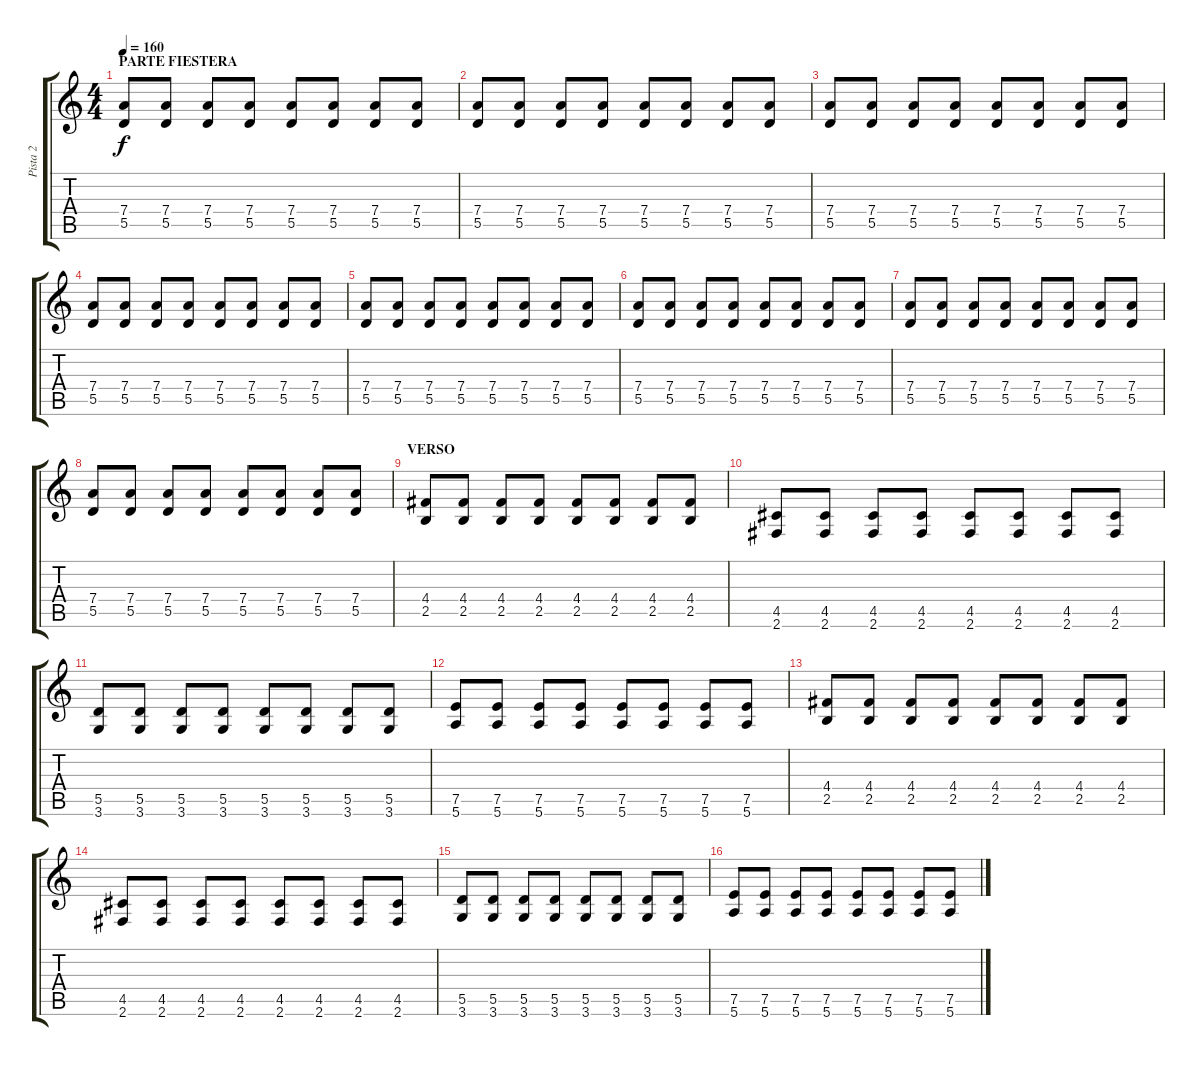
\track ("Pista 2" "Pista 2") {instrument overdrivenguitar}
\staff {score tabs}
\tuning (E4 B3 G3 D3 A2 E2) {hide}
\ts (4 4)
\section ("" "PARTE FIESTERA")
\tempo 160
\clef g2
\ks c
(7.4 5.5).8{dy f volume 6} (7.4 5.5).8 (7.4 5.5).8 (7.4 5.5).8 (7.4 5.5).8 (7.4 5.5).8 (7.4 5.5).8 (7.4 5.5).8 |
(7.4 5.5).8 (7.4 5.5).8 (7.4 5.5).8 (7.4 5.5).8 (7.4 5.5).8 (7.4 5.5).8 (7.4 5.5).8 (7.4 5.5).8 |
(7.4 5.5).8 (7.4 5.5).8 (7.4 5.5).8 (7.4 5.5).8 (7.4 5.5).8 (7.4 5.5).8 (7.4 5.5).8 (7.4 5.5).8 |
(7.4 5.5).8 (7.4 5.5).8 (7.4 5.5).8 (7.4 5.5).8 (7.4 5.5).8 (7.4 5.5).8 (7.4 5.5).8 (7.4 5.5).8 |
(7.4 5.5).8 (7.4 5.5).8 (7.4 5.5).8 (7.4 5.5).8 (7.4 5.5).8 (7.4 5.5).8 (7.4 5.5).8 (7.4 5.5).8 |
(7.4 5.5).8 (7.4 5.5).8 (7.4 5.5).8 (7.4 5.5).8 (7.4 5.5).8 (7.4 5.5).8 (7.4 5.5).8 (7.4 5.5).8 |
(7.4 5.5).8 (7.4 5.5).8 (7.4 5.5).8 (7.4 5.5).8 (7.4 5.5).8 (7.4 5.5).8 (7.4 5.5).8 (7.4 5.5).8 |
(7.4 5.5).8 (7.4 5.5).8 (7.4 5.5).8 (7.4 5.5).8 (7.4 5.5).8 (7.4 5.5).8 (7.4 5.5).8 (7.4 5.5).8 |
\section ("" "VERSO ")
(4.4 2.5).8 (4.4 2.5).8 (4.4 2.5).8 (4.4 2.5).8 (4.4 2.5).8 (4.4 2.5).8 (4.4 2.5).8 (4.4 2.5).8 |
(4.5 2.6).8 (4.5 2.6).8 (4.5 2.6).8 (4.5 2.6).8 (4.5 2.6).8 (4.5 2.6).8 (4.5 2.6).8 (4.5 2.6).8 |
(5.5 3.6).8 (5.5 3.6).8 (5.5 3.6).8 (5.5 3.6).8 (5.5 3.6).8 (5.5 3.6).8 (5.5 3.6).8 (5.5 3.6).8 |
(7.5 5.6).8 (7.5 5.6).8 (7.5 5.6).8 (7.5 5.6).8 (7.5 5.6).8 (7.5 5.6).8 (7.5 5.6).8 (7.5 5.6).8 |
(4.4 2.5).8 (4.4 2.5).8 (4.4 2.5).8 (4.4 2.5).8 (4.4 2.5).8 (4.4 2.5).8 (4.4 2.5).8 (4.4 2.5).8 |
(4.5 2.6).8 (4.5 2.6).8 (4.5 2.6).8 (4.5 2.6).8 (4.5 2.6).8 (4.5 2.6).8 (4.5 2.6).8 (4.5 2.6).8 |
(5.5 3.6).8 (5.5 3.6).8 (5.5 3.6).8 (5.5 3.6).8 (5.5 3.6).8 (5.5 3.6).8 (5.5 3.6).8 (5.5 3.6).8 |
(7.5 5.6).8 (7.5 5.6).8 (7.5 5.6).8 (7.5 5.6).8 (7.5 5.6).8 (7.5 5.6).8 (7.5 5.6).8 (7.5 5.6).8
